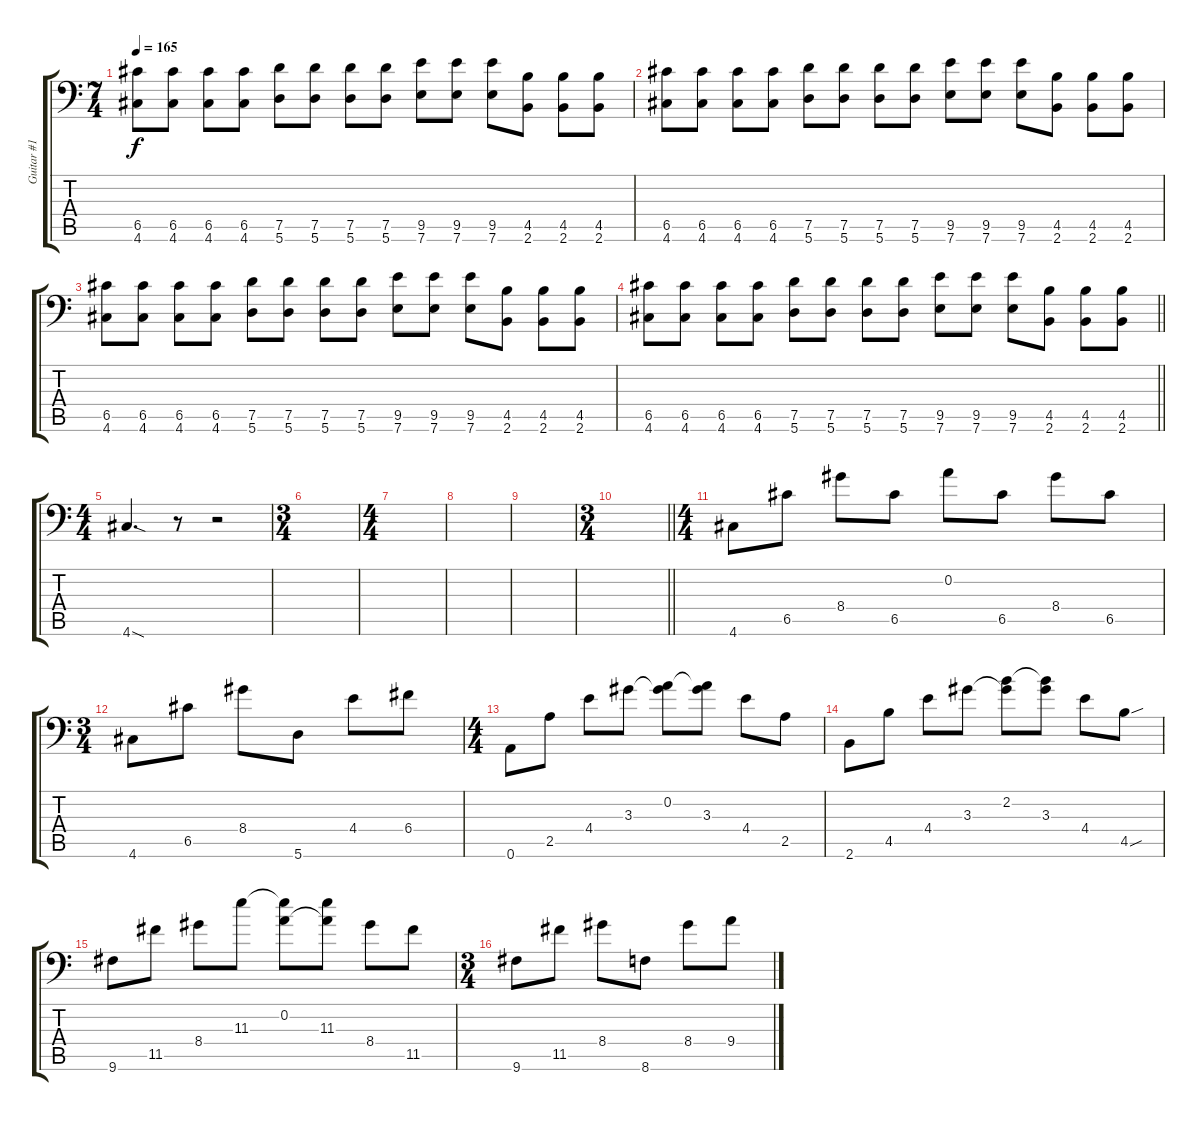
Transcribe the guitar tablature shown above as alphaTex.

\track ("Guitar #1" "Guitar #1") {instrument distortionguitar}
\staff {score tabs}
\tuning (D4 A3 F3 C3 G2 A1) {hide}
\ts (7 4)
\tempo 165
\clef f4
\ks c
(6.5 4.6).8{dy f} (6.5 4.6).8 (6.5 4.6).8 (6.5 4.6).8 (7.5 5.6).8 (7.5 5.6).8 (7.5 5.6).8 (7.5 5.6).8 (9.5 7.6).8 (9.5 7.6).8 (9.5 7.6).8 (4.5 2.6).8 (4.5 2.6).8 (4.5 2.6).8 |
(6.5 4.6).8 (6.5 4.6).8 (6.5 4.6).8 (6.5 4.6).8 (7.5 5.6).8 (7.5 5.6).8 (7.5 5.6).8 (7.5 5.6).8 (9.5 7.6).8 (9.5 7.6).8 (9.5 7.6).8 (4.5 2.6).8 (4.5 2.6).8 (4.5 2.6).8 |
(6.5 4.6).8 (6.5 4.6).8 (6.5 4.6).8 (6.5 4.6).8 (7.5 5.6).8 (7.5 5.6).8 (7.5 5.6).8 (7.5 5.6).8 (9.5 7.6).8 (9.5 7.6).8 (9.5 7.6).8 (4.5 2.6).8 (4.5 2.6).8 (4.5 2.6).8 |
\barLineRight lightlight
(6.5 4.6).8 (6.5 4.6).8 (6.5 4.6).8 (6.5 4.6).8 (7.5 5.6).8 (7.5 5.6).8 (7.5 5.6).8 (7.5 5.6).8 (9.5 7.6).8 (9.5 7.6).8 (9.5 7.6).8 (4.5 2.6).8 (4.5 2.6).8 (4.5 2.6).8 |
\ts (4 4)
\section ("" "")
4.6{sod}.4{d} r.8 r.2 |
\ts (3 4)
|
\ts (4 4)
|
|
|
\ts (3 4)
\barLineRight lightlight
|
\ts (4 4)
\section ("" "")
4.6.8 6.5.8 8.4.8 6.5.8 0.2.8 6.5.8 8.4.8 6.5.8 |
\ts (3 4)
4.6.8 6.5.8 8.4.8 5.6.8 4.4.8 6.4.8 |
\ts (4 4)
0.6.8 2.5.8 4.4.8 3.3.8 (0.2 3.3{t}).8 (0.2{t} 3.3).8 4.4.8 2.5.8 |
2.6.8 4.5.8 4.4.8 3.3.8 (2.2 3.3{t}).8 (2.2{t} 3.3).8 4.4.8 4.5{sou}.8 |
9.6.8 11.5.8 8.4.8 11.3.8 (0.2 11.3{t}).8 (0.2{t} 11.3).8 8.4.8 11.5.8 |
\ts (3 4)
9.6.8 11.5.8 8.4.8 8.6.8 8.4.8 9.4.8
